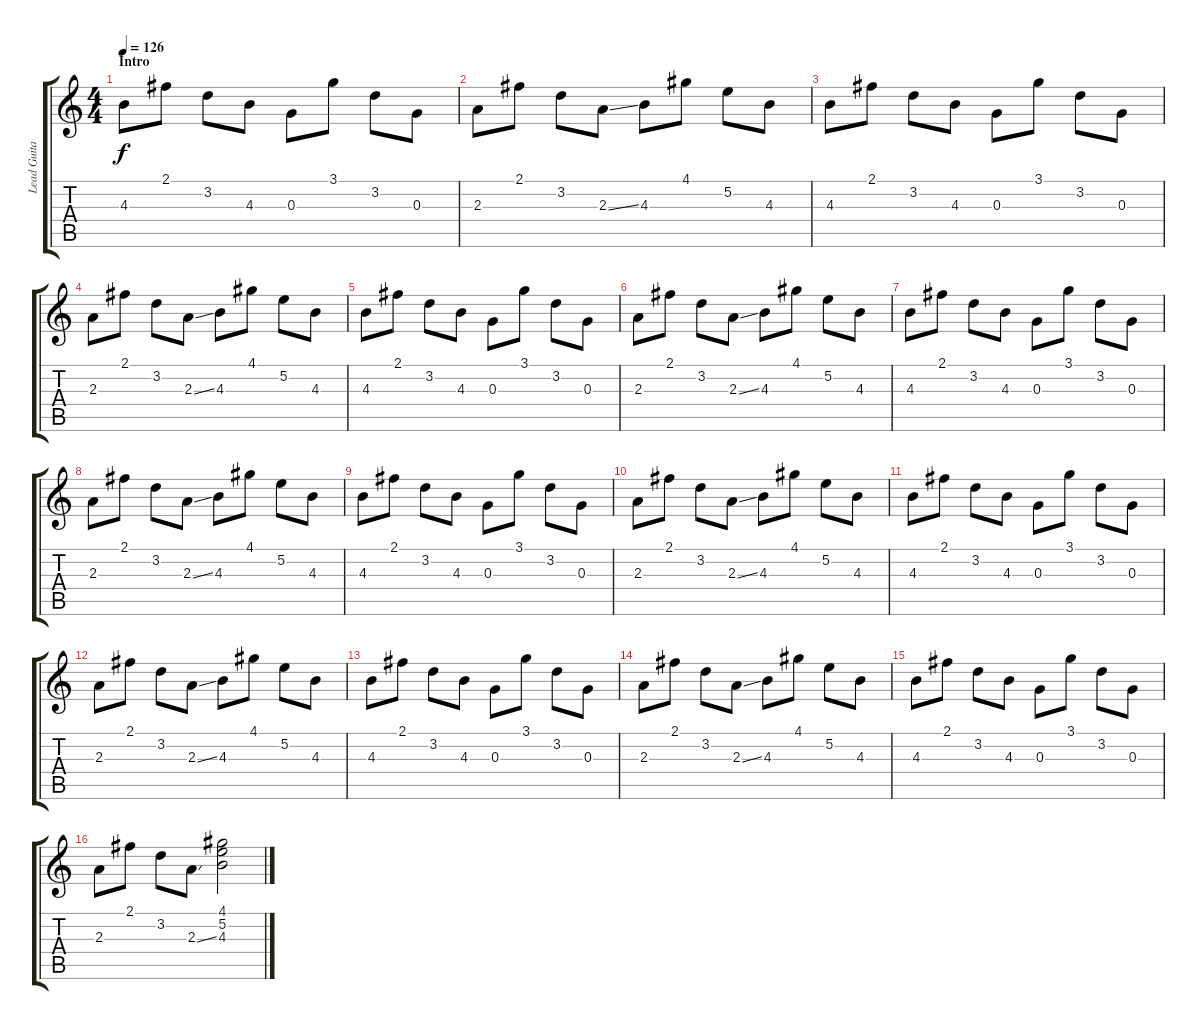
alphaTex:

\track ("Lead Guitar" "Lead Guita") {instrument distortionguitar}
\staff {score tabs}
\tuning (E4 B3 G3 D3 A2 E2) {hide}
\ts (4 4)
\section ("" "Intro")
\tempo 126
\clef g2
\ks c
4.3.8{dy f instrument electricguitarmuted} 2.1.8 3.2.8 4.3.8 0.3.8 3.1.8 3.2.8 0.3.8 |
2.3.8 2.1.8 3.2.8 2.3{ss}.8 4.3.8 4.1.8 5.2.8 4.3.8 |
4.3.8 2.1.8 3.2.8 4.3.8 0.3.8 3.1.8 3.2.8 0.3.8 |
2.3.8 2.1.8 3.2.8 2.3{ss}.8 4.3.8 4.1.8 5.2.8 4.3.8 |
4.3.8 2.1.8 3.2.8 4.3.8 0.3.8 3.1.8 3.2.8 0.3.8 |
2.3.8 2.1.8 3.2.8 2.3{ss}.8 4.3.8 4.1.8 5.2.8 4.3.8 |
4.3.8 2.1.8 3.2.8 4.3.8 0.3.8 3.1.8 3.2.8 0.3.8 |
2.3.8 2.1.8 3.2.8 2.3{ss}.8 4.3.8 4.1.8 5.2.8 4.3.8 |
4.3.8 2.1.8 3.2.8 4.3.8 0.3.8 3.1.8 3.2.8 0.3.8 |
2.3.8 2.1.8 3.2.8 2.3{ss}.8 4.3.8 4.1.8 5.2.8 4.3.8 |
4.3.8 2.1.8 3.2.8 4.3.8 0.3.8 3.1.8 3.2.8 0.3.8 |
2.3.8 2.1.8 3.2.8 2.3{ss}.8 4.3.8 4.1.8 5.2.8 4.3.8 |
4.3.8 2.1.8 3.2.8 4.3.8 0.3.8 3.1.8 3.2.8 0.3.8 |
2.3.8 2.1.8 3.2.8 2.3{ss}.8 4.3.8 4.1.8 5.2.8 4.3.8 |
4.3.8 2.1.8 3.2.8 4.3.8 0.3.8 3.1.8 3.2.8 0.3.8 |
2.3.8 2.1.8 3.2.8 2.3{ss}.8 (4.1 5.2 4.3).2
